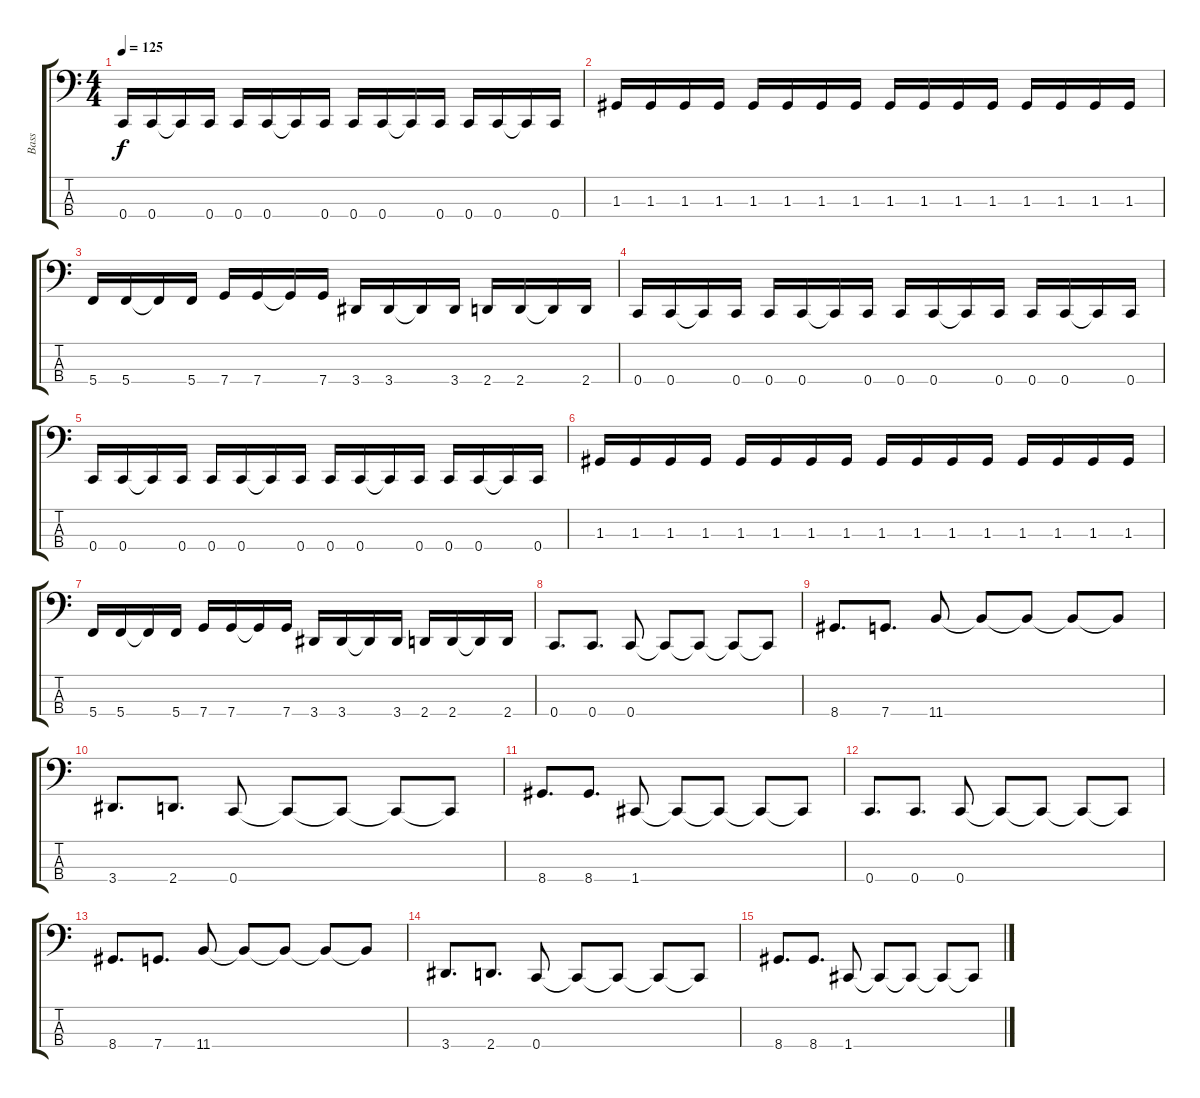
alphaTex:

\track ("Bass" "Bass") {instrument electricbasspick}
\staff {score tabs}
\tuning (F2 C2 G1 C1) {hide}
\ts (4 4)
\tempo 125
\clef f4
\ks c
0.4.16{dy f} 0.4.16 0.4{t}.16 0.4.16 0.4.16 0.4.16 0.4{t}.16 0.4.16 0.4.16 0.4.16 0.4{t}.16 0.4.16 0.4.16 0.4.16 0.4{t}.16 0.4.16 |
1.3.16 1.3.16 1.3.16 1.3.16 1.3.16 1.3.16 1.3.16 1.3.16 1.3.16 1.3.16 1.3.16 1.3.16 1.3.16 1.3.16 1.3.16 1.3.16 |
5.4.16 5.4.16 5.4{t}.16 5.4.16 7.4.16 7.4.16 7.4{t}.16 7.4.16 3.4.16 3.4.16 3.4{t}.16 3.4.16 2.4.16 2.4.16 2.4{t}.16 2.4.16 |
0.4.16 0.4.16 0.4{t}.16 0.4.16 0.4.16 0.4.16 0.4{t}.16 0.4.16 0.4.16 0.4.16 0.4{t}.16 0.4.16 0.4.16 0.4.16 0.4{t}.16 0.4.16 |
0.4.16 0.4.16 0.4{t}.16 0.4.16 0.4.16 0.4.16 0.4{t}.16 0.4.16 0.4.16 0.4.16 0.4{t}.16 0.4.16 0.4.16 0.4.16 0.4{t}.16 0.4.16 |
1.3.16 1.3.16 1.3.16 1.3.16 1.3.16 1.3.16 1.3.16 1.3.16 1.3.16 1.3.16 1.3.16 1.3.16 1.3.16 1.3.16 1.3.16 1.3.16 |
5.4.16 5.4.16 5.4{t}.16 5.4.16 7.4.16 7.4.16 7.4{t}.16 7.4.16 3.4.16 3.4.16 3.4{t}.16 3.4.16 2.4.16 2.4.16 2.4{t}.16 2.4.16 |
0.4.8{d} 0.4.8{d} 0.4.8 0.4{t}.8 0.4{t}.8 0.4{t}.8 0.4{t}.8 |
8.4.8{d} 7.4.8{d} 11.4.8 11.4{t}.8 11.4{t}.8 11.4{t}.8 11.4{t}.8 |
3.4.8{d} 2.4.8{d} 0.4.8 0.4{t}.8 0.4{t}.8 0.4{t}.8 0.4{t}.8 |
8.4.8{d} 8.4.8{d} 1.4.8 1.4{t}.8 1.4{t}.8 1.4{t}.8 1.4{t}.8 |
0.4.8{d} 0.4.8{d} 0.4.8 0.4{t}.8 0.4{t}.8 0.4{t}.8 0.4{t}.8 |
8.4.8{d} 7.4.8{d} 11.4.8 11.4{t}.8 11.4{t}.8 11.4{t}.8 11.4{t}.8 |
3.4.8{d} 2.4.8{d} 0.4.8 0.4{t}.8 0.4{t}.8 0.4{t}.8 0.4{t}.8 |
8.4.8{d} 8.4.8{d} 1.4.8 1.4{t}.8 1.4{t}.8 1.4{t}.8 1.4{t}.8
